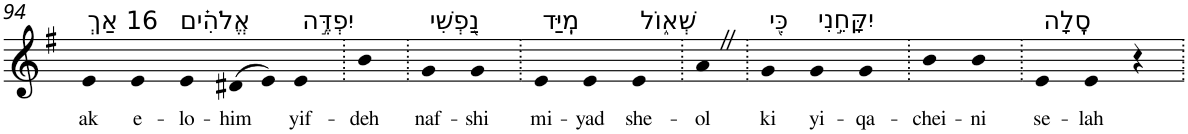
**kern	**text
*part1	*part1
*staff1	*staff1
*I"Piano	*
*I'Pno	*
!!LO:PB:g=z
*clefG2	*
*k[f#]	*
*G:	*
=94	=94
!LO:TX:a:t=16 אַךְ	!
!	!LO:LY:b
4e	ak
!LO:TX:a:t=אֱלֹהִ֗ים	!
!	!LO:LY:b
4e	e-
!	!LO:LY:b
4e	-lo-
!	!LO:LY:b
(>8d#X	-him
8e)	.
!LO:TX:a:t=יִפְדֶּ֣ה	!
!	!LO:LY:b
4e	yif-
=95.	=95.
!	!LO:LY:b
4b	-deh
=96.	=96.
!LO:TX:a:t=נַ֭פְשִׁי	!
!	!LO:LY:b
4g	naf-
!	!LO:LY:b
4g	-shi
=97.	=97.
!LO:TX:a:t=מִֽיַּד	!
!	!LO:LY:b
4e	mi-
!	!LO:LY:b
4e	-yad
!LO:TX:a:t=שְׁא֑וֹל	!
!	!LO:LY:b
4e	she-
=98.	=98.
!	!LO:LY:b
4aZ	-ol
=99.	=99.
!LO:TX:a:t=כִּ֖י	!
!	!LO:LY:b
4g	ki
!LO:TX:a:t=יִקָּחֵ֣נִי	!
!	!LO:LY:b
4g	yi-
!	!LO:LY:b
4g	-qa-
=100.	=100.
!	!LO:LY:b
4b	-chei-
!	!LO:LY:b
4b	-ni
=101.	=101.
!LO:TX:a:t=סֶֽלָה	!
!	!LO:LY:b
4e	se-
!	!LO:LY:b
4e	-lah
4r	.
=.	=.
*-	*-
